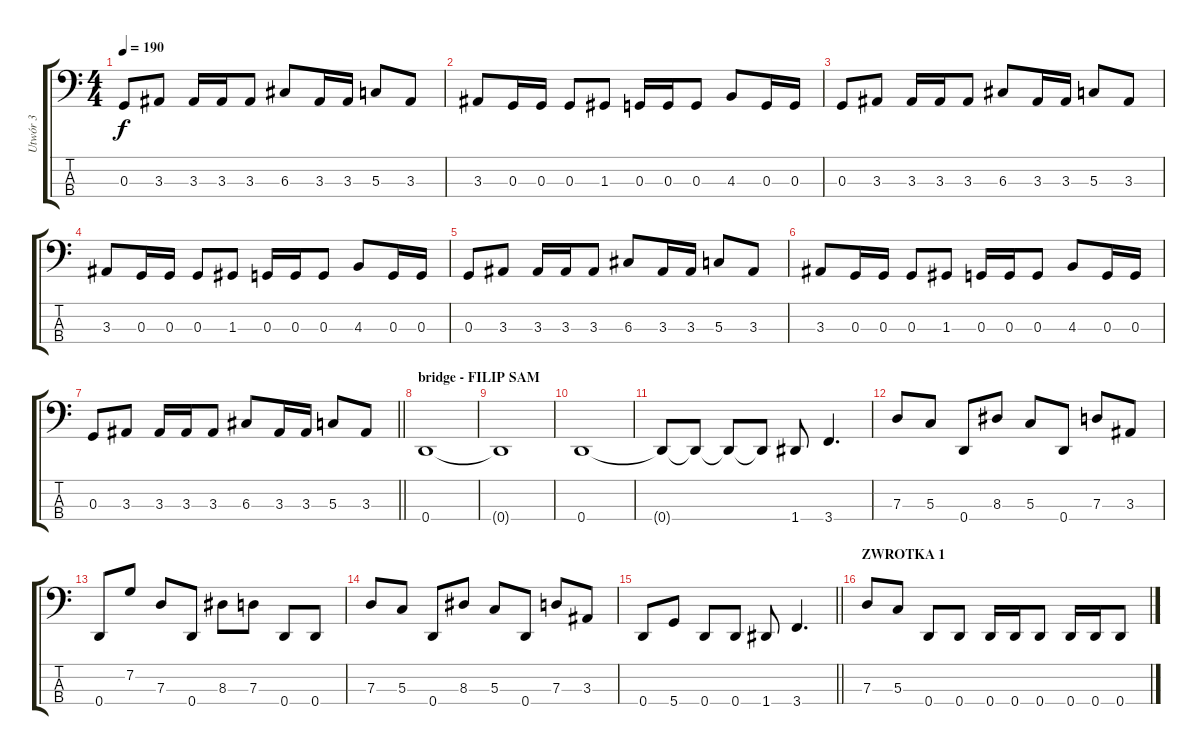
\track ("Utwór 3" "Utwór 3") {instrument electricbassfinger}
\staff {score tabs}
\tuning (F2 C2 G1 D1) {hide}
\ts (4 4)
\tempo 190
\clef f4
\ks c
0.3.8{dy f} 3.3.8 3.3.16 3.3.16 3.3.8 6.3.8 3.3.16 3.3.16 5.3.8 3.3.8 |
3.3.8 0.3.16 0.3.16 0.3.8 1.3.8 0.3.16 0.3.16 0.3.8 4.3.8 0.3.16 0.3.16 |
0.3.8 3.3.8 3.3.16 3.3.16 3.3.8 6.3.8 3.3.16 3.3.16 5.3.8 3.3.8 |
3.3.8 0.3.16 0.3.16 0.3.8 1.3.8 0.3.16 0.3.16 0.3.8 4.3.8 0.3.16 0.3.16 |
0.3.8 3.3.8 3.3.16 3.3.16 3.3.8 6.3.8 3.3.16 3.3.16 5.3.8 3.3.8 |
3.3.8 0.3.16 0.3.16 0.3.8 1.3.8 0.3.16 0.3.16 0.3.8 4.3.8 0.3.16 0.3.16 |
\barLineRight lightlight
0.3.8 3.3.8 3.3.16 3.3.16 3.3.8 6.3.8 3.3.16 3.3.16 5.3.8 3.3.8 |
\section ("" "bridge - FILIP SAM")
0.4.1 |
0.4{t}.1 |
0.4.1 |
0.4{t}.8 0.4{t}.8 0.4{t}.8 0.4{t}.8 1.4.8 3.4.4{d} |
7.3.8 5.3.8 0.4.8 8.3.8 5.3.8 0.4.8 7.3.8 3.3.8 |
0.4.8 7.2.8 7.3.8 0.4.8 8.3.8 7.3.8 0.4.8 0.4.8 |
7.3.8 5.3.8 0.4.8 8.3.8 5.3.8 0.4.8 7.3.8 3.3.8 |
\barLineRight lightlight
0.4.8 5.4.8 0.4.8 0.4.8 1.4.8 3.4.4{d} |
\section ("" "ZWROTKA 1")
7.3.8 5.3.8 0.4.8 0.4.8 0.4.16 0.4.16 0.4.8 0.4.16 0.4.16 0.4.8
